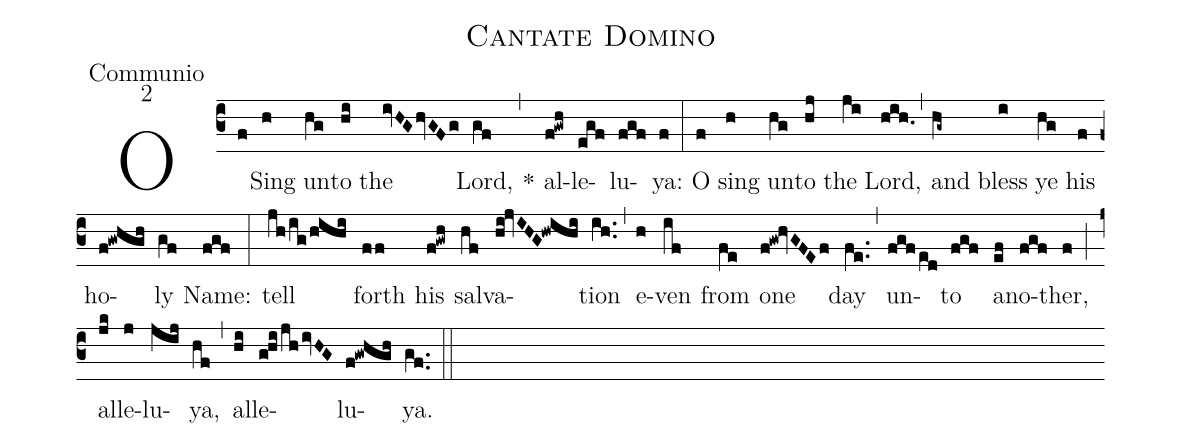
name:Cantate Domino;
office-part:Communio;
mode:2;
%%
(c3) O(f) Sing(h) un(hg)to(hi) the(ivHG/hvGFg) Lord,(gf) *(,) al(f!gwh)le(egf)lu(fgf)ya:(f) (:) O(f) sing(h) un(hg)to(hj) the(ji) Lord,(hih.0) (,) and(hg~) bless(i) ye(hg) his(f) ho(f!gwhgh)ly(gf) Name:(fgf) (:) tell(jh/ig/hihi) forth(ff) his(f!gwh) sal(hf)va(hi!jvIHG!hwihi)tion(ih..) (,) e(h)ven(if) from(fe) one(f!gw!hvGFEf) day(fe..) (,) un(fgf/ed)to(fgf) a(ef)no(fgf)ther,(f) (;) al(jk)le(j)lu(jij)ya,(hf) (,) al(hi)le(g!hi/jh/ivHG)lu(f!gwhgh)ya.(gf..) (::)
